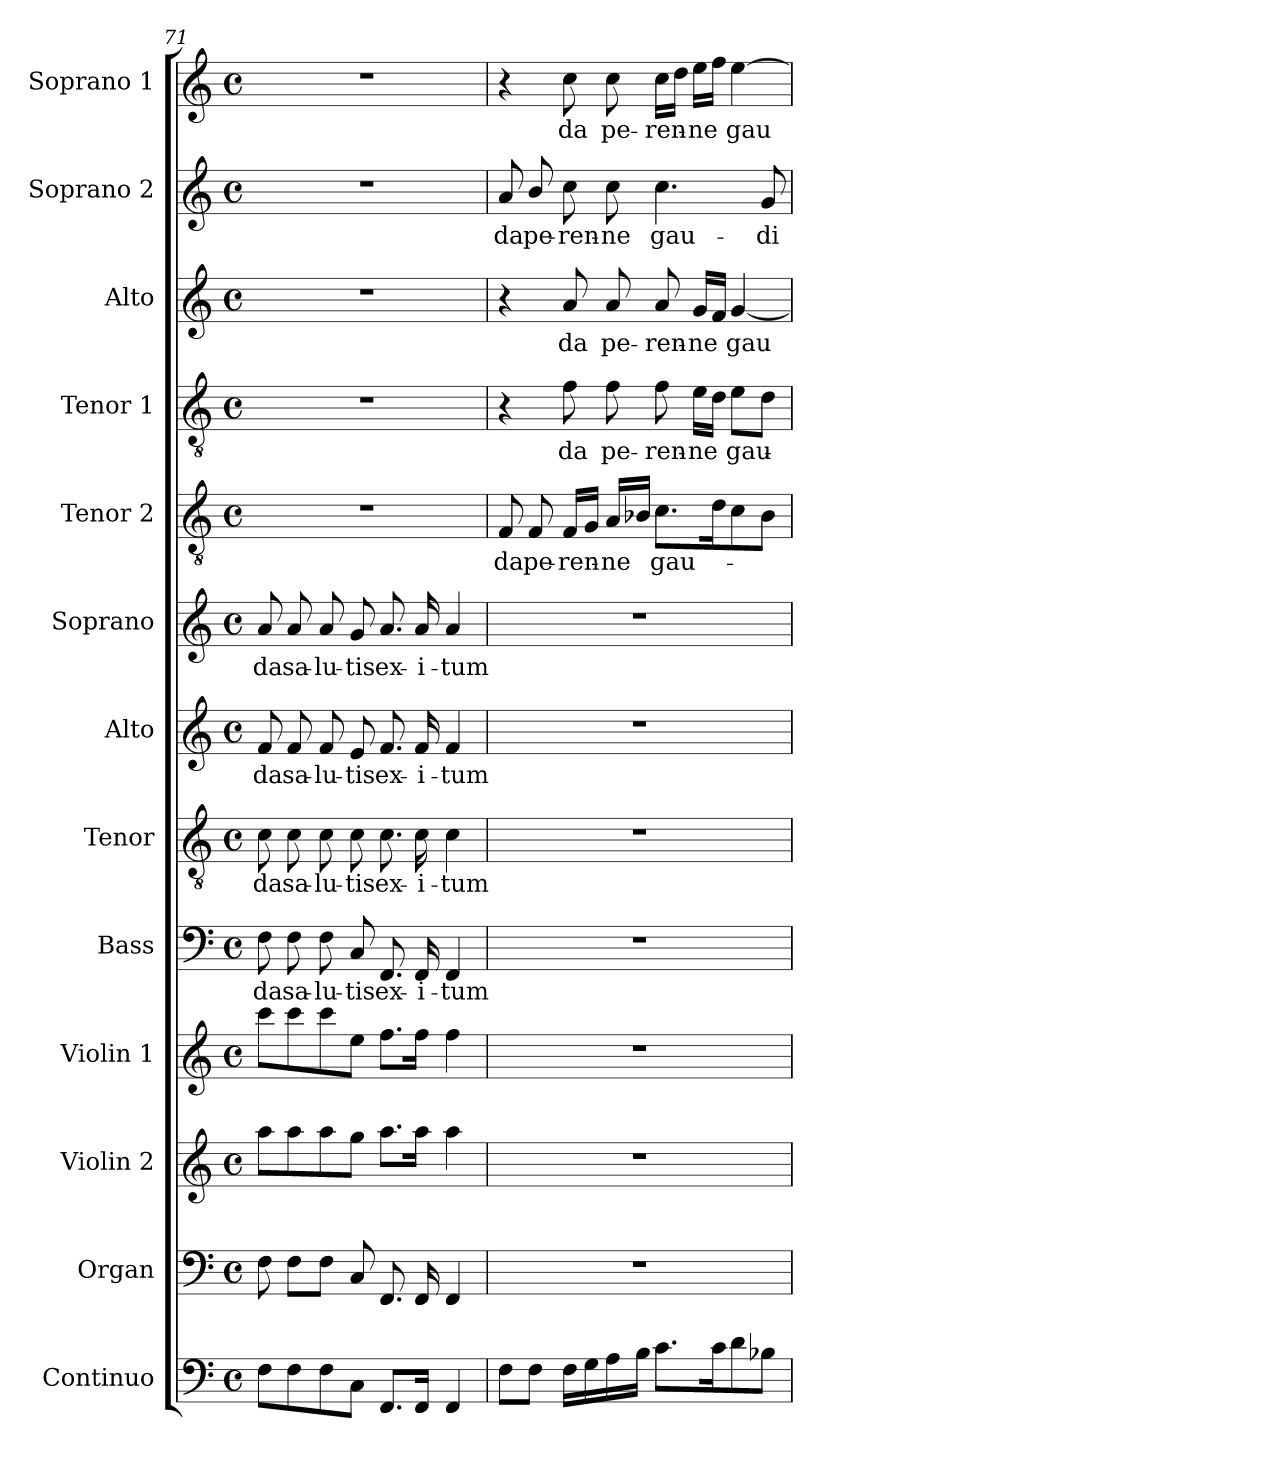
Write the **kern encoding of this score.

**kern	**kern	**kern	**kern	**kern	**text	**kern	**text	**kern	**text	**kern	**text	**kern	**text	**kern	**text	**kern	**text	**kern	**text	**kern	**text
*part13	*part12	*part11	*part10	*part9	*part9	*part8	*part8	*part7	*part7	*part6	*part6	*part5	*part5	*part4	*part4	*part3	*part3	*part2	*part2	*part1	*part1
*staff13	*staff12	*staff11	*staff10	*staff9	*staff9	*staff8	*staff8	*staff7	*staff7	*staff6	*staff6	*staff5	*staff5	*staff4	*staff4	*staff3	*staff3	*staff2	*staff2	*staff1	*staff1
*I"Continuo	*I"Organ	*I"Violin 2	*I"Violin 1	*I"Bass	*	*I"Tenor	*	*I"Alto	*	*I"Soprano	*	*I"Tenor 2	*	*I"Tenor 1	*	*I"Alto	*	*I"Soprano 2	*	*I"Soprano 1	*
*I'Cont.	*I'Org.	*I'Vln. 2	*I'Vln. 1	*I'B.	*	*I'T.	*	*I'A.	*	*I'S.	*	*I'T2.	*	*I'T1.	*	*I'A.	*	*I'S2.	*	*I'S1.	*
*clefF4	*clefF4	*clefG2	*clefG2	*clefF4	*	*clefGv2	*	*clefG2	*	*clefG2	*	*clefGv2	*	*clefGv2	*	*clefG2	*	*clefG2	*	*clefG2	*
*	*	*	*	*	*	*ITrd7c12	*	*	*	*	*	*ITrd7c12	*	*ITrd7c12	*	*	*	*	*	*	*
*k[]	*k[]	*k[]	*k[]	*k[]	*	*k[]	*	*k[]	*	*k[]	*	*k[]	*	*k[]	*	*k[]	*	*k[]	*	*k[]	*
*C:	*C:	*C:	*C:	*C:	*	*C:	*	*C:	*	*C:	*	*C:	*	*C:	*	*C:	*	*C:	*	*C:	*
*M4/4	*M4/4	*M4/4	*M4/4	*M4/4	*	*M4/4	*	*M4/4	*	*M4/4	*	*M4/4	*	*M4/4	*	*M4/4	*	*M4/4	*	*M4/4	*
*met(c)	*met(c)	*met(c)	*met(c)	*met(c)	*	*met(c)	*	*met(c)	*	*met(c)	*	*met(c)	*	*met(c)	*	*met(c)	*	*met(c)	*	*met(c)	*
=71	=71	=71	=71	=71	=71	=71	=71	=71	=71	=71	=71	=71	=71	=71	=71	=71	=71	=71	=71	=71	=71
!	!	!	!	!	!LO:LY:b:color=#000000	!	!	!	!	!	!	!	!	!	!	!	!	!	!	!	!
!	!	!	!	!	!	!	!LO:LY:b:color=#000000	!	!	!	!	!	!	!	!	!	!	!	!	!	!
!	!	!	!	!	!	!	!	!	!LO:LY:b:color=#000000	!	!	!	!	!	!	!	!	!	!	!	!
!	!	!	!	!	!	!	!	!	!	!	!LO:LY:b:color=#000000	!	!	!	!	!	!	!	!	!	!
8Fi\L	8Fi\	8aai\L	8ccci\L	8Fi\	da	8Ci\	da	8fi/	da	8ai/	da	1r	.	1r	.	1r	.	1r	.	1r	.
!	!	!	!	!	!LO:LY:b:color=#000000	!	!	!	!	!	!	!	!	!	!	!	!	!	!	!	!
!	!	!	!	!	!	!	!LO:LY:b:color=#000000	!	!	!	!	!	!	!	!	!	!	!	!	!	!
!	!	!	!	!	!	!	!	!	!LO:LY:b:color=#000000	!	!	!	!	!	!	!	!	!	!	!	!
!	!	!	!	!	!	!	!	!	!	!	!LO:LY:b:color=#000000	!	!	!	!	!	!	!	!	!	!
8Fi\	8Fi\L	8aai\	8ccci\	8Fi\	sa-	8Ci\	sa-	8fi/	sa-	8ai/	sa-	.	.	.	.	.	.	.	.	.	.
!	!	!	!	!	!LO:LY:b:color=#000000	!	!	!	!	!	!	!	!	!	!	!	!	!	!	!	!
!	!	!	!	!	!	!	!LO:LY:b:color=#000000	!	!	!	!	!	!	!	!	!	!	!	!	!	!
!	!	!	!	!	!	!	!	!	!LO:LY:b:color=#000000	!	!	!	!	!	!	!	!	!	!	!	!
!	!	!	!	!	!	!	!	!	!	!	!LO:LY:b:color=#000000	!	!	!	!	!	!	!	!	!	!
8Fi\	8Fi\J	8aai\	8ccci\	8Fi\	-lu-	8Ci\	-lu-	8fi/	-lu-	8ai/	-lu-	.	.	.	.	.	.	.	.	.	.
!	!	!	!	!	!LO:LY:b:color=#000000	!	!	!	!	!	!	!	!	!	!	!	!	!	!	!	!
!	!	!	!	!	!	!	!LO:LY:b:color=#000000	!	!	!	!	!	!	!	!	!	!	!	!	!	!
!	!	!	!	!	!	!	!	!	!LO:LY:b:color=#000000	!	!	!	!	!	!	!	!	!	!	!	!
!	!	!	!	!	!	!	!	!	!	!	!LO:LY:b:color=#000000	!	!	!	!	!	!	!	!	!	!
8Ci\J	8Ci/	8ggi\J	8eei\J	8Ci/	-tis	8Ci\	-tis	8ei/	-tis	8gi/	-tis	.	.	.	.	.	.	.	.	.	.
!	!	!	!	!	!LO:LY:b:color=#000000	!	!	!	!	!	!	!	!	!	!	!	!	!	!	!	!
!	!	!	!	!	!	!	!LO:LY:b:color=#000000	!	!	!	!	!	!	!	!	!	!	!	!	!	!
!	!	!	!	!	!	!	!	!	!LO:LY:b:color=#000000	!	!	!	!	!	!	!	!	!	!	!	!
!	!	!	!	!	!	!	!	!	!	!	!LO:LY:b:color=#000000	!	!	!	!	!	!	!	!	!	!
8.FFi/L	8.FFi/	8.aai\L	8.ffi\L	8.FFi/	ex-	8.Ci\	ex-	8.fi/	ex-	8.ai/	ex-	.	.	.	.	.	.	.	.	.	.
!	!	!	!	!	!LO:LY:b:color=#000000	!	!	!	!	!	!	!	!	!	!	!	!	!	!	!	!
!	!	!	!	!	!	!	!LO:LY:b:color=#000000	!	!	!	!	!	!	!	!	!	!	!	!	!	!
!	!	!	!	!	!	!	!	!	!LO:LY:b:color=#000000	!	!	!	!	!	!	!	!	!	!	!	!
!	!	!	!	!	!	!	!	!	!	!	!LO:LY:b:color=#000000	!	!	!	!	!	!	!	!	!	!
16FFi/Jk	16FFi/	16aai\Jk	16ffi\Jk	16FFi/	-i-	16Ci\	-i-	16fi/	-i-	16ai/	-i-	.	.	.	.	.	.	.	.	.	.
!	!	!	!	!	!LO:LY:b:color=#000000	!	!	!	!	!	!	!	!	!	!	!	!	!	!	!	!
!	!	!	!	!	!	!	!LO:LY:b:color=#000000	!	!	!	!	!	!	!	!	!	!	!	!	!	!
!	!	!	!	!	!	!	!	!	!LO:LY:b:color=#000000	!	!	!	!	!	!	!	!	!	!	!	!
!	!	!	!	!	!	!	!	!	!	!	!LO:LY:b:color=#000000	!	!	!	!	!	!	!	!	!	!
4FFi/	4FFi/	4aai\	4ffi\	4FFi/	-tum	4Ci\	-tum	4fi/	-tum	4ai/	-tum	.	.	.	.	.	.	.	.	.	.
!!LO:PB:g=z
=72	=72	=72	=72	=72	=72	=72	=72	=72	=72	=72	=72	=72	=72	=72	=72	=72	=72	=72	=72	=72	=72
!	!	!	!	!	!	!	!	!	!	!	!	!	!LO:LY:b:color=#000000	!	!	!	!	!	!	!	!
!	!	!	!	!	!	!	!	!	!	!	!	!	!	!	!	!	!	!	!LO:LY:b:color=#000000	!	!
8Fi\L	1r	1r	1r	1r	.	1r	.	1r	.	1r	.	8FFi/	da	4r	.	4r	.	8ai/	da	4r	.
!	!	!	!	!	!	!	!	!	!	!	!	!	!LO:LY:b:color=#000000	!	!	!	!	!	!	!	!
!	!	!	!	!	!	!	!	!	!	!	!	!	!	!	!	!	!	!	!LO:LY:b:color=#000000	!	!
8Fi\J	.	.	.	.	.	.	.	.	.	.	.	8FFi/	pe-	.	.	.	.	8bi/	pe-	.	.
!	!	!	!	!	!	!	!	!	!	!	!	!	!LO:LY:b:color=#000000	!	!	!	!	!	!	!	!
!	!	!	!	!	!	!	!	!	!	!	!	!	!	!	!LO:LY:b:color=#000000	!	!	!	!	!	!
!	!	!	!	!	!	!	!	!	!	!	!	!	!	!	!	!	!LO:LY:b:color=#000000	!	!	!	!
!	!	!	!	!	!	!	!	!	!	!	!	!	!	!	!	!	!	!	!LO:LY:b:color=#000000	!	!
!	!	!	!	!	!	!	!	!	!	!	!	!	!	!	!	!	!	!	!	!	!LO:LY:b:color=#000000
16Fi\LL	.	.	.	.	.	.	.	.	.	.	.	16FFi/LL	-ren-	8Fi\	da	8ai/	da	8cci\	-ren-	8cci\	da
16Gi\	.	.	.	.	.	.	.	.	.	.	.	16GGi/JJ	.	.	.	.	.	.	.	.	.
!	!	!	!	!	!	!	!	!	!	!	!	!	!LO:LY:b:color=#000000	!	!	!	!	!	!	!	!
!	!	!	!	!	!	!	!	!	!	!	!	!	!	!	!LO:LY:b:color=#000000	!	!	!	!	!	!
!	!	!	!	!	!	!	!	!	!	!	!	!	!	!	!	!	!LO:LY:b:color=#000000	!	!	!	!
!	!	!	!	!	!	!	!	!	!	!	!	!	!	!	!	!	!	!	!LO:LY:b:color=#000000	!	!
!	!	!	!	!	!	!	!	!	!	!	!	!	!	!	!	!	!	!	!	!	!LO:LY:b:color=#000000
16Ai\	.	.	.	.	.	.	.	.	.	.	.	16AAi/LL	-ne	8Fi\	pe-	8ai/	pe-	8cci\	-ne	8cci\	pe-
16Bi\JJ	.	.	.	.	.	.	.	.	.	.	.	16BB-Xi/JJ	.	.	.	.	.	.	.	.	.
!	!	!	!	!	!	!	!	!	!	!	!	!	!LO:LY:b:color=#000000	!	!	!	!	!	!	!	!
!	!	!	!	!	!	!	!	!	!	!	!	!	!	!	!LO:LY:b:color=#000000	!	!	!	!	!	!
!	!	!	!	!	!	!	!	!	!	!	!	!	!	!	!	!	!LO:LY:b:color=#000000	!	!	!	!
!	!	!	!	!	!	!	!	!	!	!	!	!	!	!	!	!	!	!	!LO:LY:b:color=#000000	!	!
!	!	!	!	!	!	!	!	!	!	!	!	!	!	!	!	!	!	!	!	!	!LO:LY:b:color=#000000
8.ci\L	.	.	.	.	.	.	.	.	.	.	.	8.Ci\L	gau-	8Fi\	-ren-	8ai/	-ren-	4.cci\	gau-	16cci\LL	-ren-
.	.	.	.	.	.	.	.	.	.	.	.	.	.	.	.	.	.	.	.	16ddi\JJ	.
!	!	!	!	!	!	!	!	!	!	!	!	!	!	!	!LO:LY:b:color=#000000	!	!	!	!	!	!
!	!	!	!	!	!	!	!	!	!	!	!	!	!	!	!	!	!LO:LY:b:color=#000000	!	!	!	!
!	!	!	!	!	!	!	!	!	!	!	!	!	!	!	!	!	!	!	!	!	!LO:LY:b:color=#000000
.	.	.	.	.	.	.	.	.	.	.	.	.	.	16Ei\LL	-ne	16gi/LL	-ne	.	.	16eei\LL	-ne
16ci\k	.	.	.	.	.	.	.	.	.	.	.	16Di\k	.	16Di\JJ	.	16fi/JJ	.	.	.	16ffi\JJ	.
!	!	!	!	!	!	!	!	!	!	!	!	!	!	!	!LO:LY:b:color=#000000	!	!	!	!	!	!
!	!	!	!	!	!	!	!	!	!	!	!	!	!	!	!	!	!LO:LY:b:color=#000000	!	!	!	!
!	!	!	!	!	!	!	!	!	!	!	!	!	!	!	!	!	!	!	!	!	!LO:LY:b:color=#000000
8di\	.	.	.	.	.	.	.	.	.	.	.	8Ci\	.	8Ei\L	gau-	[4gi/	gau-	.	.	[4eei\	gau-
!	!	!	!	!	!	!	!	!	!	!	!	!	!	!	!	!	!	!	!LO:LY:b:color=#000000	!	!
8B-Xi\J	.	.	.	.	.	.	.	.	.	.	.	8BB-i\J	.	8Di\J	.	.	.	8gi/	-di-	.	.
=	=	=	=	=	=	=	=	=	=	=	=	=	=	=	=	=	=	=	=	=	=
*-	*-	*-	*-	*-	*-	*-	*-	*-	*-	*-	*-	*-	*-	*-	*-	*-	*-	*-	*-	*-	*-
